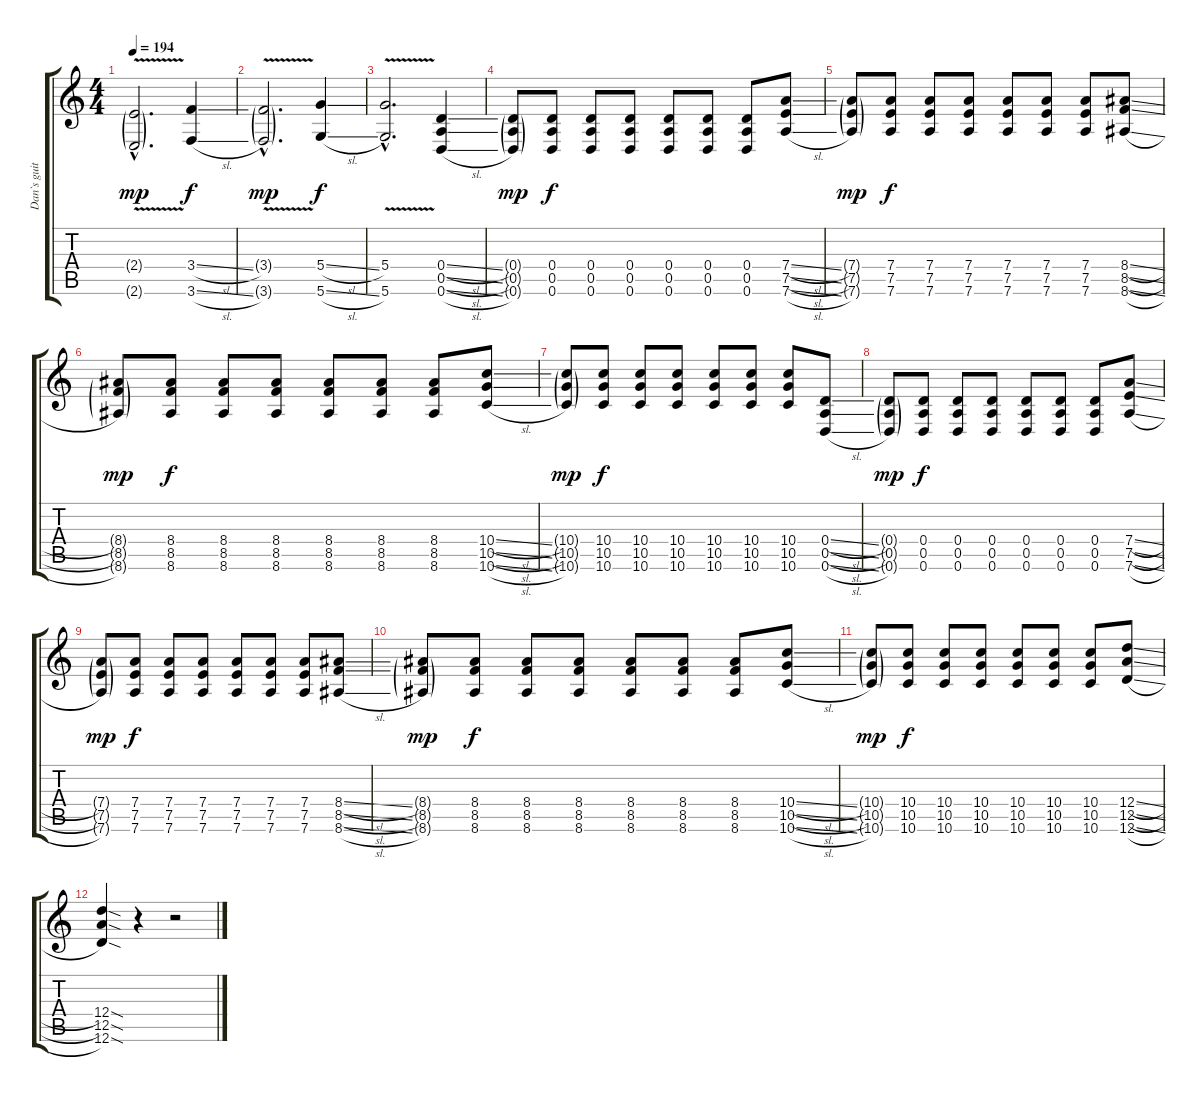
\track ("Dan`s guitar" "Dan`s guit") {instrument overdrivenguitar}
\staff {score tabs}
\tuning (E4 B3 G3 D3 A2 D2) {hide}
\ts (4 4)
\tempo 194
\clef g2
\ks c
(2.4{g hac} 2.6{v g hac}).2{d dy mp} (3.4{sl} 3.6{sl}).4{dy f} |
(3.4{g hac} 3.6{v g hac}).2{d dy mp} (5.4{sl} 5.6{sl}).4{dy f} |
(5.4{v hac} 5.6{v hac}).2{d} (0.4{sl} 0.5{sl} 0.6{sl}).4 |
(0.4{g} 0.5{g} 0.6{g}).8{dy mp} (0.4 0.5 0.6).8{dy f} (0.4 0.5 0.6).8 (0.4 0.5 0.6).8 (0.4 0.5 0.6).8 (0.4 0.5 0.6).8 (0.4 0.5 0.6).8 (7.4{sl} 7.5{sl} 7.6{sl}).8 |
(7.4{g} 7.5{g} 7.6{g}).8{dy mp} (7.4 7.5 7.6).8{dy f} (7.4 7.5 7.6).8 (7.4 7.5 7.6).8 (7.4 7.5 7.6).8 (7.4 7.5 7.6).8 (7.4 7.5 7.6).8 (8.4{sl} 8.5{sl} 8.6{sl}).8 |
(8.4{g} 8.5{g} 8.6{g}).8{dy mp} (8.4 8.5 8.6).8{dy f} (8.4 8.5 8.6).8 (8.4 8.5 8.6).8 (8.4 8.5 8.6).8 (8.4 8.5 8.6).8 (8.4 8.5 8.6).8 (10.4{sl} 10.5{sl} 10.6{sl}).8 |
(10.4{g} 10.5{g} 10.6{g}).8{dy mp} (10.4 10.5 10.6).8{dy f} (10.4 10.5 10.6).8 (10.4 10.5 10.6).8 (10.4 10.5 10.6).8 (10.4 10.5 10.6).8 (10.4 10.5 10.6).8 (0.4{sl} 0.5{sl} 0.6{sl}).8 |
(0.4{g} 0.5{g} 0.6{g}).8{dy mp} (0.4 0.5 0.6).8{dy f} (0.4 0.5 0.6).8 (0.4 0.5 0.6).8 (0.4 0.5 0.6).8 (0.4 0.5 0.6).8 (0.4 0.5 0.6).8 (7.4{sl} 7.5{sl} 7.6{sl}).8 |
(7.4{g} 7.5{g} 7.6{g}).8{dy mp} (7.4 7.5 7.6).8{dy f} (7.4 7.5 7.6).8 (7.4 7.5 7.6).8 (7.4 7.5 7.6).8 (7.4 7.5 7.6).8 (7.4 7.5 7.6).8 (8.4{sl} 8.5{sl} 8.6{sl}).8 |
(8.4{g} 8.5{g} 8.6{g}).8{dy mp} (8.4 8.5 8.6).8{dy f} (8.4 8.5 8.6).8 (8.4 8.5 8.6).8 (8.4 8.5 8.6).8 (8.4 8.5 8.6).8 (8.4 8.5 8.6).8 (10.4{sl} 10.5{sl} 10.6{sl}).8 |
(10.4{g} 10.5{g} 10.6{g}).8{dy mp} (10.4 10.5 10.6).8{dy f} (10.4 10.5 10.6).8 (10.4 10.5 10.6).8 (10.4 10.5 10.6).8 (10.4 10.5 10.6).8 (10.4 10.5 10.6).8 (12.4{sl} 12.5{sl} 12.6{sl}).8 |
(12.4{sod} 12.5{sod} 12.6{sod}).4 r.4 r.2
